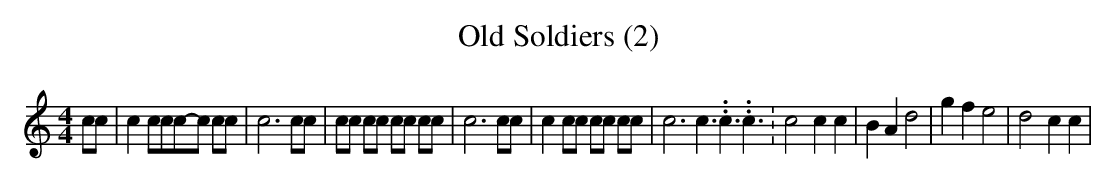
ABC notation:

X:1
T:Old Soldiers (2)
M:4/4
L:1/8
K:C
 cc| c2 ccc-c cc| c6 cc| cc cc cc cc| c6 cc| c2 cc cc cc| c6 c3.99999962500005/5.99999925000009 c3.99999962500005/5.99999925000009 c3.99999962500005/5.99999925000009|\
 c4 c2 c2| B2 A2 d4| g2 f2 e4| d4 c2 c2|
